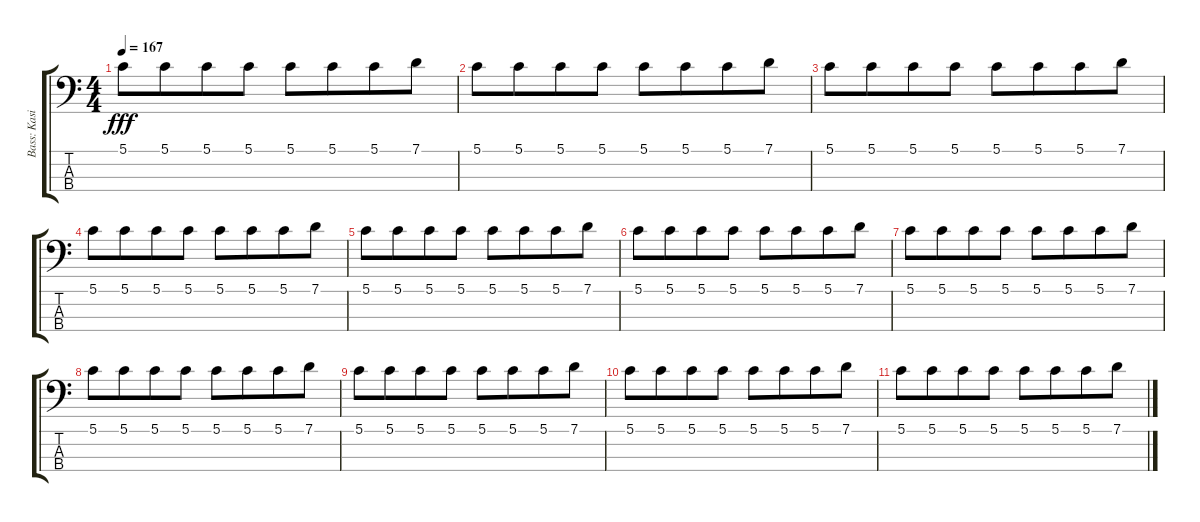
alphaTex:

\track ("Bass: Kasim" "Bass: Kasi") {instrument electricbassfinger}
\staff {score tabs}
\tuning (G2 D2 A1 E1) {hide}
\ts (4 4)
\tempo 167
\clef f4
\ks c
5.1.8{dy fff beam merge} 5.1.8{beam merge} 5.1.8{beam merge} 5.1.8 5.1.8{beam merge} 5.1.8{beam merge} 5.1.8{beam merge} 7.1.8 |
5.1.8{beam merge} 5.1.8{beam merge} 5.1.8{beam merge} 5.1.8 5.1.8{beam merge} 5.1.8{beam merge} 5.1.8{beam merge} 7.1.8 |
5.1.8{beam merge} 5.1.8{beam merge} 5.1.8{beam merge} 5.1.8 5.1.8{beam merge} 5.1.8{beam merge} 5.1.8{beam merge} 7.1.8 |
5.1.8{beam merge} 5.1.8{beam merge} 5.1.8{beam merge} 5.1.8 5.1.8{beam merge} 5.1.8{beam merge} 5.1.8{beam merge} 7.1.8 |
5.1.8{beam merge} 5.1.8{beam merge} 5.1.8{beam merge} 5.1.8 5.1.8{beam merge} 5.1.8{beam merge} 5.1.8{beam merge} 7.1.8 |
5.1.8{beam merge} 5.1.8{beam merge} 5.1.8{beam merge} 5.1.8 5.1.8{beam merge} 5.1.8{beam merge} 5.1.8{beam merge} 7.1.8 |
5.1.8{beam merge} 5.1.8{beam merge} 5.1.8{beam merge} 5.1.8 5.1.8{beam merge} 5.1.8{beam merge} 5.1.8{beam merge} 7.1.8 |
5.1.8{beam merge} 5.1.8{beam merge} 5.1.8{beam merge} 5.1.8 5.1.8{beam merge} 5.1.8{beam merge} 5.1.8{beam merge} 7.1.8 |
5.1.8{beam merge} 5.1.8{beam merge} 5.1.8{beam merge} 5.1.8 5.1.8{beam merge} 5.1.8{beam merge} 5.1.8{beam merge} 7.1.8 |
5.1.8{beam merge} 5.1.8{beam merge} 5.1.8{beam merge} 5.1.8 5.1.8{beam merge} 5.1.8{beam merge} 5.1.8{beam merge} 7.1.8 |
5.1.8{beam merge} 5.1.8{beam merge} 5.1.8{beam merge} 5.1.8 5.1.8{beam merge} 5.1.8{beam merge} 5.1.8{beam merge} 7.1.8
